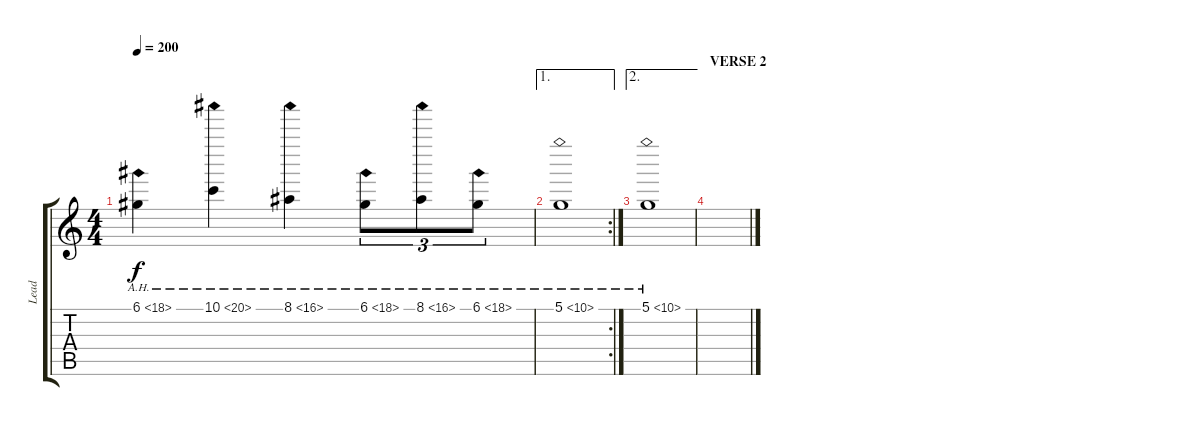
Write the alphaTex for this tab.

\track ("Lead" "Lead") {instrument overdrivenguitar}
\staff {score tabs}
\tuning (D4 A3 F3 C3 G2 C2) {hide}
\ts (4 4)
\tempo 200
\clef g2
\ks c
6.1{ah 12}.4{dy f} 10.1{ah 10}.4 8.1{ah 8}.4 6.1{ah 12}.8{tu (3 2)} 8.1{ah 8}.8{tu (3 2)} 6.1{ah 12}.8{tu (3 2)} |
\ae 1
\rc 2
5.1{ah 5}.1 |
\ae 2
5.1{ah 5}.1 |
\section ("" "VERSE 2")
